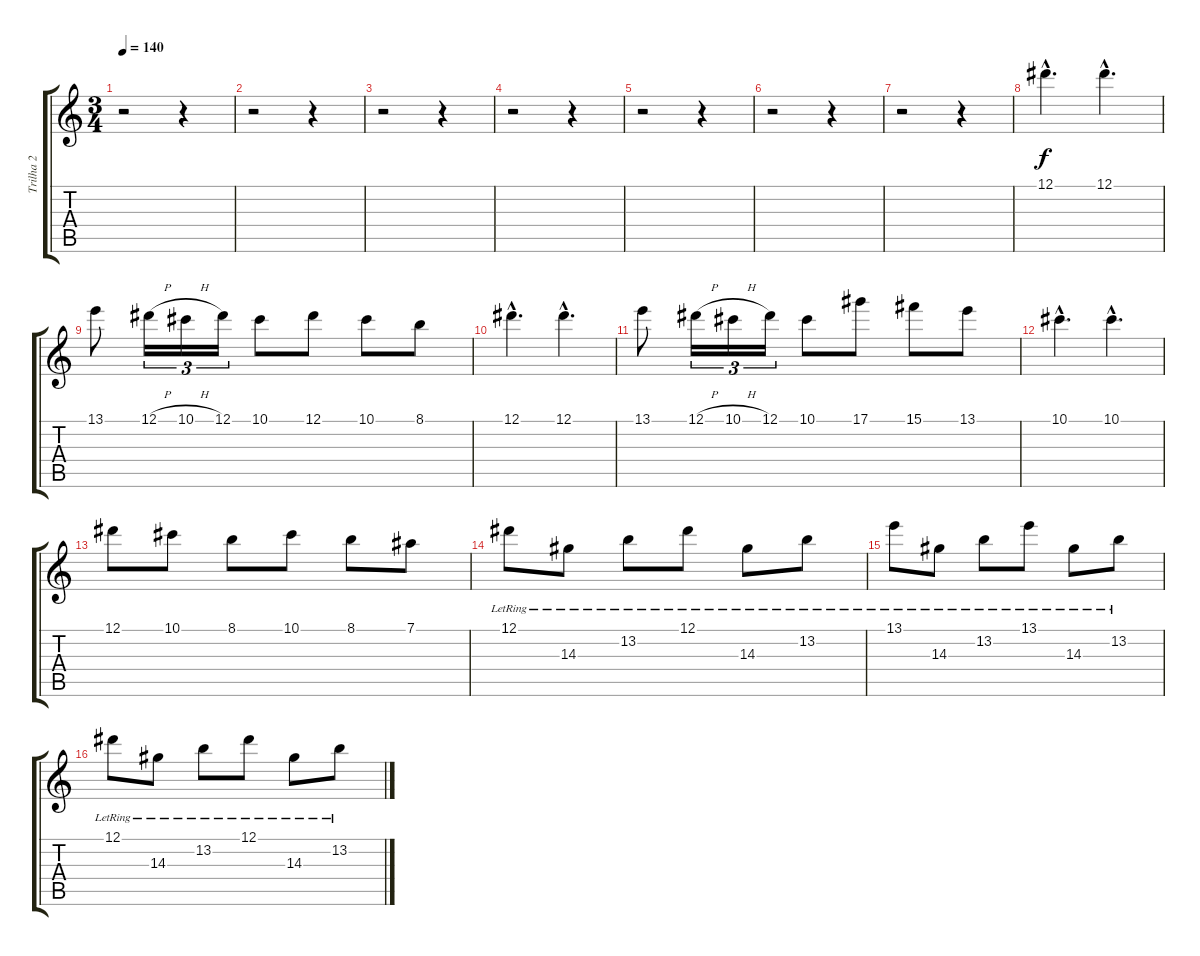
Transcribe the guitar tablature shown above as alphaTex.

\track ("Trilha 2" "Trilha 2") {instrument acousticguitarnylon}
\staff {score tabs}
\tuning (Eb4 Bb3 Gb3 Db3 Ab2 Eb2) {hide}
\ts (3 4)
\tempo 140
\clef g2
\ks c
r.2{dy f} r.4 |
r.2 r.4 |
r.2 r.4 |
r.2 r.4 |
r.2 r.4 |
r.2 r.4 |
r.2 r.4 |
12.1{hac}.4{d} 12.1{hac}.4{d} |
13.1.8 12.1{h}.16{tu (3 2)} 10.1{h}.16{tu (3 2)} 12.1.16{tu (3 2)} 10.1.8 12.1.8 10.1.8 8.1.8 |
12.1{hac}.4{d} 12.1{hac}.4{d} |
13.1.8 12.1{h}.16{tu (3 2)} 10.1{h}.16{tu (3 2)} 12.1.16{tu (3 2)} 10.1.8 17.1.8 15.1.8 13.1.8 |
10.1{hac}.4{d} 10.1{hac}.4{d} |
12.1.8 10.1.8 8.1.8 10.1.8 8.1.8 7.1.8 |
12.1{lr}.8 14.3{lr}.8 13.2{lr}.8 12.1{lr}.8 14.3{lr}.8 13.2{lr}.8 |
13.1{lr}.8 14.3{lr}.8 13.2{lr}.8 13.1{lr}.8 14.3{lr}.8 13.2{lr}.8 |
12.1{lr}.8 14.3{lr}.8 13.2{lr}.8 12.1{lr}.8 14.3{lr}.8 13.2{lr}.8
